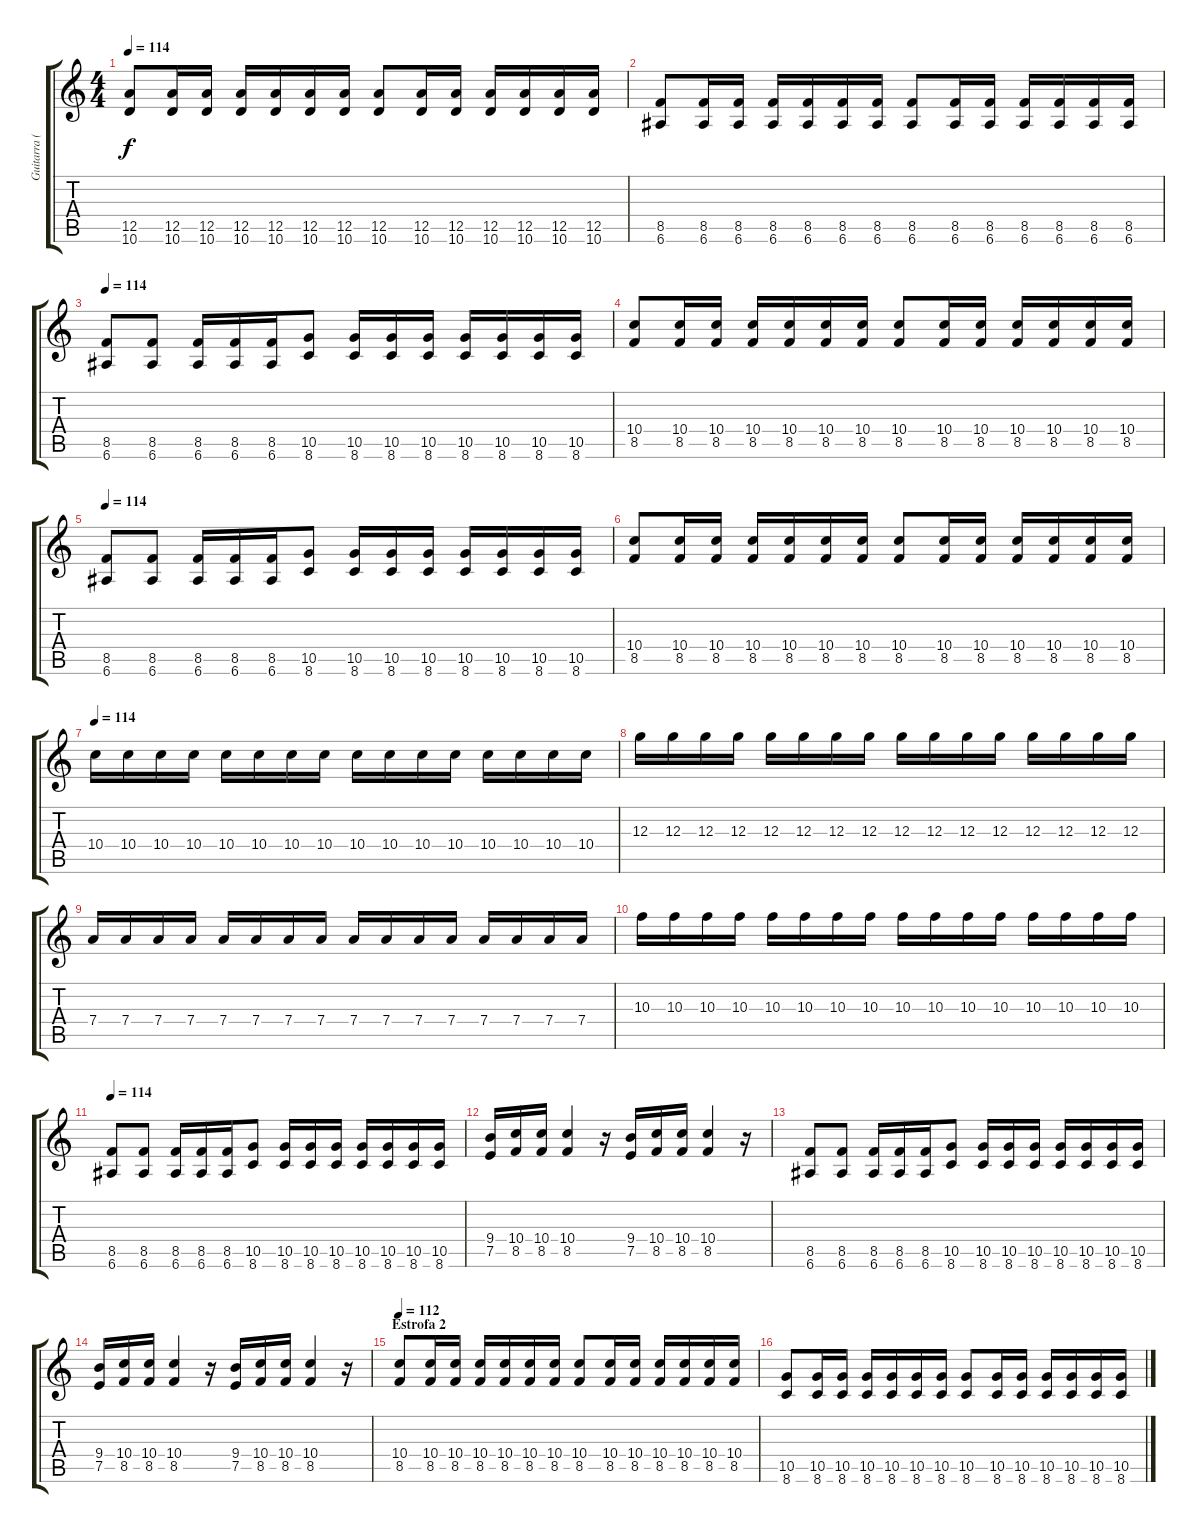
\track ("Guitarra (Indio)" "Guitarra (") {instrument distortionguitar}
\staff {score tabs}
\tuning (E4 B3 G3 D3 A2 E2) {hide}
\ts (4 4)
\tempo 114
\clef g2
\ks c
(12.5 10.6).8{dy f} (12.5 10.6).16 (12.5 10.6).16 (12.5 10.6).16 (12.5 10.6).16 (12.5 10.6).16 (12.5 10.6).16 (12.5 10.6).8 (12.5 10.6).16 (12.5 10.6).16 (12.5 10.6).16 (12.5 10.6).16 (12.5 10.6).16 (12.5 10.6).16 |
(8.5 6.6).8 (8.5 6.6).16 (8.5 6.6).16 (8.5 6.6).16 (8.5 6.6).16 (8.5 6.6).16 (8.5 6.6).16 (8.5 6.6).8 (8.5 6.6).16 (8.5 6.6).16 (8.5 6.6).16 (8.5 6.6).16 (8.5 6.6).16 (8.5 6.6).16 |
\tempo 114
(8.5 6.6).8 (8.5 6.6).8 (8.5 6.6).16 (8.5 6.6).16 (8.5 6.6).16 (10.5 8.6).8 (10.5 8.6).16 (10.5 8.6).16 (10.5 8.6).16 (10.5 8.6).16 (10.5 8.6).16 (10.5 8.6).16 (10.5 8.6).16 |
(10.4 8.5).8 (10.4 8.5).16 (10.4 8.5).16 (10.4 8.5).16 (10.4 8.5).16 (10.4 8.5).16 (10.4 8.5).16 (10.4 8.5).8 (10.4 8.5).16 (10.4 8.5).16 (10.4 8.5).16 (10.4 8.5).16 (10.4 8.5).16 (10.4 8.5).16 |
\tempo 114
(8.5 6.6).8 (8.5 6.6).8 (8.5 6.6).16 (8.5 6.6).16 (8.5 6.6).16 (10.5 8.6).8 (10.5 8.6).16 (10.5 8.6).16 (10.5 8.6).16 (10.5 8.6).16 (10.5 8.6).16 (10.5 8.6).16 (10.5 8.6).16 |
(10.4 8.5).8 (10.4 8.5).16 (10.4 8.5).16 (10.4 8.5).16 (10.4 8.5).16 (10.4 8.5).16 (10.4 8.5).16 (10.4 8.5).8 (10.4 8.5).16 (10.4 8.5).16 (10.4 8.5).16 (10.4 8.5).16 (10.4 8.5).16 (10.4 8.5).16 |
\tempo 114
10.4.16 10.4.16 10.4.16 10.4.16 10.4.16 10.4.16 10.4.16 10.4.16 10.4.16 10.4.16 10.4.16 10.4.16 10.4.16 10.4.16 10.4.16 10.4.16 |
12.3.16 12.3.16 12.3.16 12.3.16 12.3.16 12.3.16 12.3.16 12.3.16 12.3.16 12.3.16 12.3.16 12.3.16 12.3.16 12.3.16 12.3.16 12.3.16 |
7.4.16 7.4.16 7.4.16 7.4.16 7.4.16 7.4.16 7.4.16 7.4.16 7.4.16 7.4.16 7.4.16 7.4.16 7.4.16 7.4.16 7.4.16 7.4.16 |
10.3.16 10.3.16 10.3.16 10.3.16 10.3.16 10.3.16 10.3.16 10.3.16 10.3.16 10.3.16 10.3.16 10.3.16 10.3.16 10.3.16 10.3.16 10.3.16 |
\tempo 114
(8.5 6.6).8 (8.5 6.6).8 (8.5 6.6).16 (8.5 6.6).16 (8.5 6.6).16 (10.5 8.6).8 (10.5 8.6).16 (10.5 8.6).16 (10.5 8.6).16 (10.5 8.6).16 (10.5 8.6).16 (10.5 8.6).16 (10.5 8.6).16 |
(9.4 7.5).16 (10.4 8.5).16 (10.4 8.5).16 (10.4 8.5).4 r.16 (9.4 7.5).16 (10.4 8.5).16 (10.4 8.5).16 (10.4 8.5).4 r.16 |
(8.5 6.6).8 (8.5 6.6).8 (8.5 6.6).16 (8.5 6.6).16 (8.5 6.6).16 (10.5 8.6).8 (10.5 8.6).16 (10.5 8.6).16 (10.5 8.6).16 (10.5 8.6).16 (10.5 8.6).16 (10.5 8.6).16 (10.5 8.6).16 |
(9.4 7.5).16 (10.4 8.5).16 (10.4 8.5).16 (10.4 8.5).4 r.16 (9.4 7.5).16 (10.4 8.5).16 (10.4 8.5).16 (10.4 8.5).4 r.16 |
\section ("" "Estrofa 2")
\tempo 112
(10.4 8.5).8 (10.4 8.5).16 (10.4 8.5).16 (10.4 8.5).16 (10.4 8.5).16 (10.4 8.5).16 (10.4 8.5).16 (10.4 8.5).8 (10.4 8.5).16 (10.4 8.5).16 (10.4 8.5).16 (10.4 8.5).16 (10.4 8.5).16 (10.4 8.5).16 |
(10.5 8.6).8 (10.5 8.6).16 (10.5 8.6).16 (10.5 8.6).16 (10.5 8.6).16 (10.5 8.6).16 (10.5 8.6).16 (10.5 8.6).8 (10.5 8.6).16 (10.5 8.6).16 (10.5 8.6).16 (10.5 8.6).16 (10.5 8.6).16 (10.5 8.6).16
